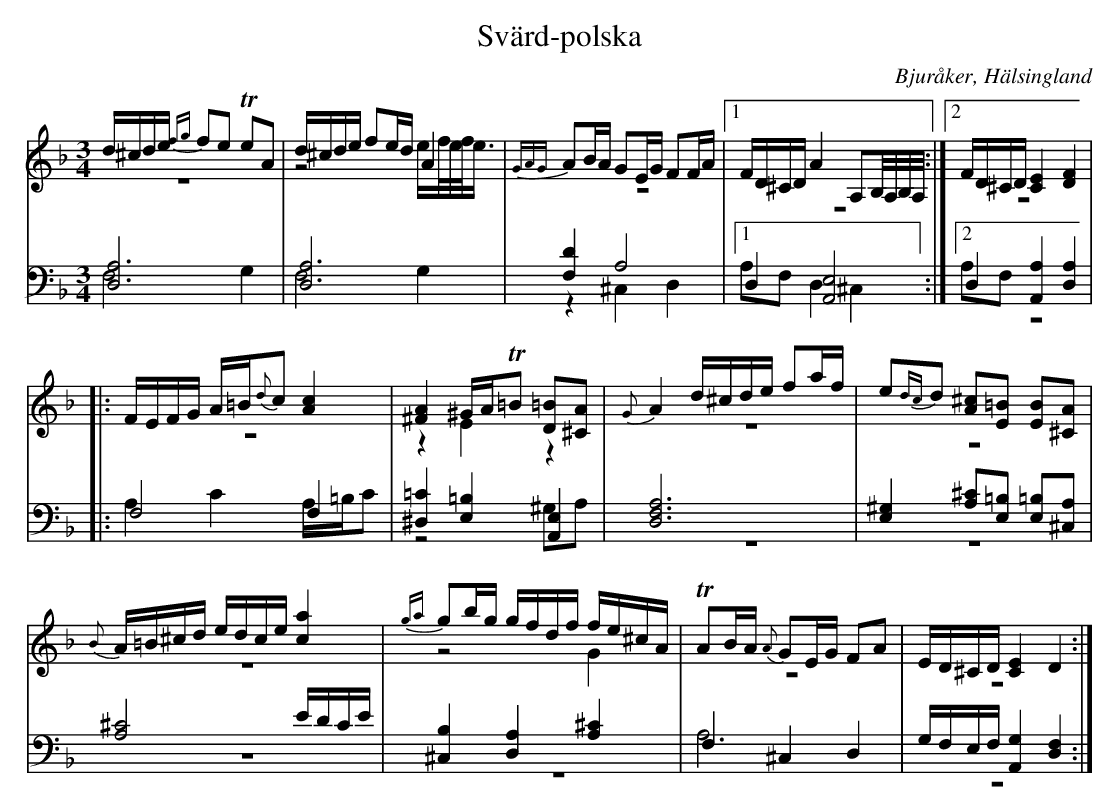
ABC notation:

X:1
T: Svärd-polska
O: Bjuråker, Hälsingland
M: 3/4
L: 1/8
K: Dm
V:1
V:2 merge
V:3
V:4 merge
V:1
d/^c/d/e/ {fg}fe TeA|d/^c/d/e/ fe/d/ A2|{GAG}AB/A/ GE/G/ FF/A/|1 F/D/^C/D/ A2 A,B,//A,//B,//A,//:|2 F/D/^C/D/ [C2E2] [D2F2]|
|:F/E/F/G/ A/=B/{d}c [A2c2]|[^F2A2] ^G/A/T=B [D=B][^CA]|{G}A2 d/^c/d/e/ fa/f/|e{dc}d [A^c][E=B] [EB][^CA]|
{B}A/=B/^c/d/ e/d/c/e/ [c2a2]|{ga}gb/g/ g/f/d/f/ f/e/^c/A/|TAB/A/ {A}GE/G/ FA|E/D/^C/D/ [C2E2] D2:|
V:2
z6|z4 e/f//e//f//e3/4|z6|1 z6:|2 z6|
|:z6|z2 E2 z2|z6|z6|
z6|z4 G2|z6|z6:|
V:3 clef=bass
[D,6A,6]|[D,6A,6]|[F,2D2] A,4|1 D,2 [A,,4E,4]:|2 D,2 [A,,2A,2] [D,2A,2]|
|:F,4 F,2|[^D,2=C2] [E,2=B,2] [A,,2E,2]|[D,6F,6A,6]|[E,2^G,2] [A,^C][E,=B,] [E,=B,][^C,A,]|
[A,4^C4] E/D/C/E/|[^C,2B,2]  [D,2A,2] [A,2^C2]|F,2 ^C,2 D,2|G,/F,/E,/F,/ [A,,2G,2] [D,2F,2]:|
V:4 clef=bass
F,4 G,2|F,4 G,2|z2 ^C,2 D,2|1 A,F, D,2 ^C,2:|2 A,F,  z4|
|:A,2 C2 A,/=B,/C|z4 ^G,A,|z6|z6|
z6|z6|A,6|z6:|
